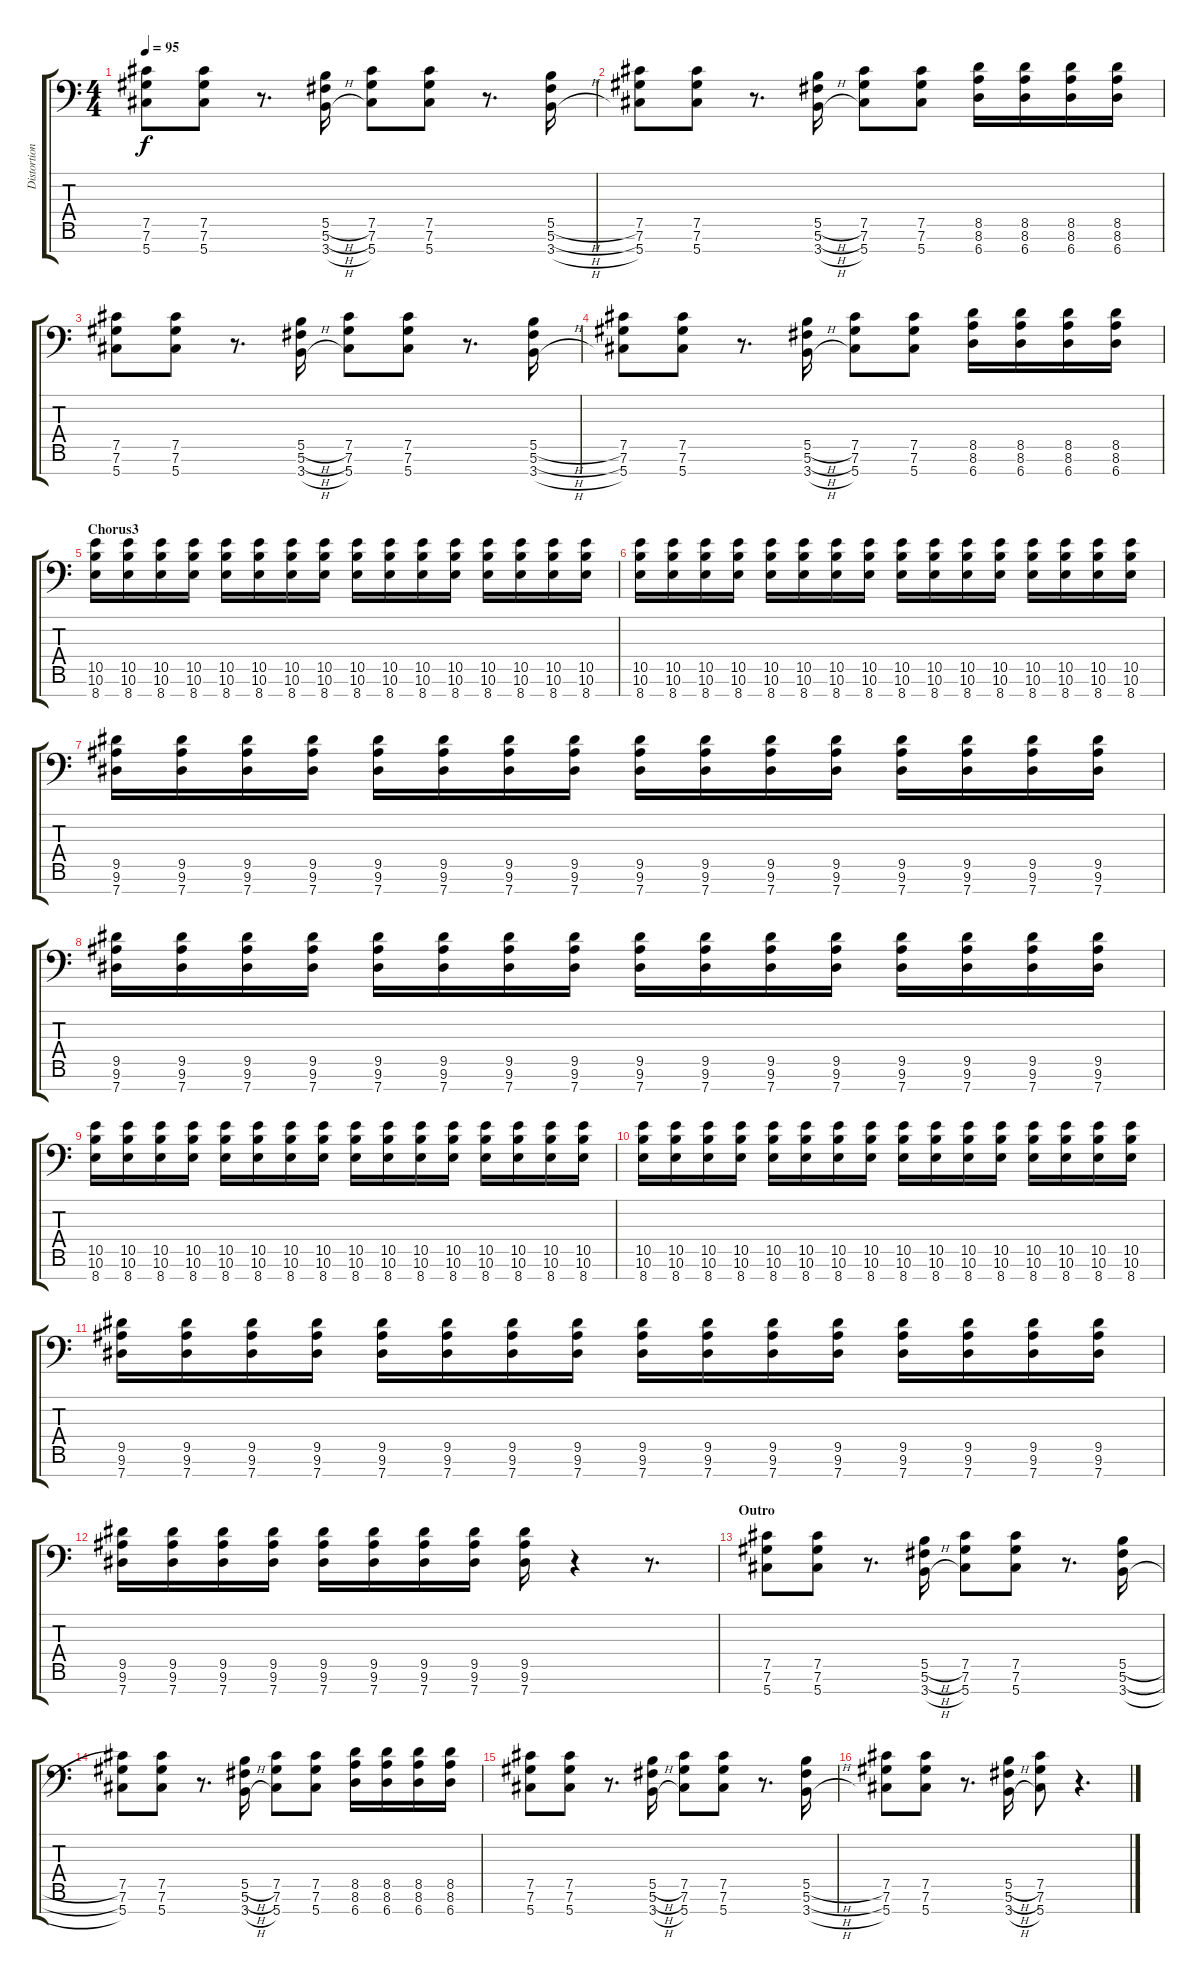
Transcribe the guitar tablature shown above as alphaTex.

\track ("Distortion Guitar1" "Distortion") {instrument distortionguitar}
\staff {score tabs}
\tuning (Db4 Ab3 E3 B2 Gb2 Db2 Ab1) {hide}
\ts (4 4)
\tempo 95
\clef f4
\ks c
(7.5 7.6 5.7).8{dy f} (7.5 7.6 5.7).8 r.8{d} (5.5{h} 5.6{h} 3.7{h}).16 (7.5 7.6 5.7).8 (7.5 7.6 5.7).8 r.8{d} (5.5{h} 5.6{h} 3.7{h}).16 |
(7.5 7.6 5.7).8 (7.5 7.6 5.7).8 r.8{d} (5.5{h} 5.6{h} 3.7{h}).16 (7.5 7.6 5.7).8 (7.5 7.6 5.7).8 (8.5 8.6 6.7).16 (8.5 8.6 6.7).16 (8.5 8.6 6.7).16 (8.5 8.6 6.7).16 |
(7.5 7.6 5.7).8 (7.5 7.6 5.7).8 r.8{d} (5.5{h} 5.6{h} 3.7{h}).16 (7.5 7.6 5.7).8 (7.5 7.6 5.7).8 r.8{d} (5.5{h} 5.6{h} 3.7{h}).16 |
(7.5 7.6 5.7).8 (7.5 7.6 5.7).8 r.8{d} (5.5{h} 5.6{h} 3.7{h}).16 (7.5 7.6 5.7).8 (7.5 7.6 5.7).8 (8.5 8.6 6.7).16 (8.5 8.6 6.7).16 (8.5 8.6 6.7).16 (8.5 8.6 6.7).16 |
\section ("" "Chorus3")
(10.5 10.6 8.7).16 (10.5 10.6 8.7).16 (10.5 10.6 8.7).16 (10.5 10.6 8.7).16 (10.5 10.6 8.7).16 (10.5 10.6 8.7).16 (10.5 10.6 8.7).16 (10.5 10.6 8.7).16 (10.5 10.6 8.7).16 (10.5 10.6 8.7).16 (10.5 10.6 8.7).16 (10.5 10.6 8.7).16 (10.5 10.6 8.7).16 (10.5 10.6 8.7).16 (10.5 10.6 8.7).16 (10.5 10.6 8.7).16 |
(10.5 10.6 8.7).16 (10.5 10.6 8.7).16 (10.5 10.6 8.7).16 (10.5 10.6 8.7).16 (10.5 10.6 8.7).16 (10.5 10.6 8.7).16 (10.5 10.6 8.7).16 (10.5 10.6 8.7).16 (10.5 10.6 8.7).16 (10.5 10.6 8.7).16 (10.5 10.6 8.7).16 (10.5 10.6 8.7).16 (10.5 10.6 8.7).16 (10.5 10.6 8.7).16 (10.5 10.6 8.7).16 (10.5 10.6 8.7).16 |
(9.5 9.6 7.7).16 (9.5 9.6 7.7).16 (9.5 9.6 7.7).16 (9.5 9.6 7.7).16 (9.5 9.6 7.7).16 (9.5 9.6 7.7).16 (9.5 9.6 7.7).16 (9.5 9.6 7.7).16 (9.5 9.6 7.7).16 (9.5 9.6 7.7).16 (9.5 9.6 7.7).16 (9.5 9.6 7.7).16 (9.5 9.6 7.7).16 (9.5 9.6 7.7).16 (9.5 9.6 7.7).16 (9.5 9.6 7.7).16 |
(9.5 9.6 7.7).16 (9.5 9.6 7.7).16 (9.5 9.6 7.7).16 (9.5 9.6 7.7).16 (9.5 9.6 7.7).16 (9.5 9.6 7.7).16 (9.5 9.6 7.7).16 (9.5 9.6 7.7).16 (9.5 9.6 7.7).16 (9.5 9.6 7.7).16 (9.5 9.6 7.7).16 (9.5 9.6 7.7).16 (9.5 9.6 7.7).16 (9.5 9.6 7.7).16 (9.5 9.6 7.7).16 (9.5 9.6 7.7).16 |
(10.5 10.6 8.7).16 (10.5 10.6 8.7).16 (10.5 10.6 8.7).16 (10.5 10.6 8.7).16 (10.5 10.6 8.7).16 (10.5 10.6 8.7).16 (10.5 10.6 8.7).16 (10.5 10.6 8.7).16 (10.5 10.6 8.7).16 (10.5 10.6 8.7).16 (10.5 10.6 8.7).16 (10.5 10.6 8.7).16 (10.5 10.6 8.7).16 (10.5 10.6 8.7).16 (10.5 10.6 8.7).16 (10.5 10.6 8.7).16 |
(10.5 10.6 8.7).16 (10.5 10.6 8.7).16 (10.5 10.6 8.7).16 (10.5 10.6 8.7).16 (10.5 10.6 8.7).16 (10.5 10.6 8.7).16 (10.5 10.6 8.7).16 (10.5 10.6 8.7).16 (10.5 10.6 8.7).16 (10.5 10.6 8.7).16 (10.5 10.6 8.7).16 (10.5 10.6 8.7).16 (10.5 10.6 8.7).16 (10.5 10.6 8.7).16 (10.5 10.6 8.7).16 (10.5 10.6 8.7).16 |
(9.5 9.6 7.7).16 (9.5 9.6 7.7).16 (9.5 9.6 7.7).16 (9.5 9.6 7.7).16 (9.5 9.6 7.7).16 (9.5 9.6 7.7).16 (9.5 9.6 7.7).16 (9.5 9.6 7.7).16 (9.5 9.6 7.7).16 (9.5 9.6 7.7).16 (9.5 9.6 7.7).16 (9.5 9.6 7.7).16 (9.5 9.6 7.7).16 (9.5 9.6 7.7).16 (9.5 9.6 7.7).16 (9.5 9.6 7.7).16 |
(9.5 9.6 7.7).16 (9.5 9.6 7.7).16 (9.5 9.6 7.7).16 (9.5 9.6 7.7).16 (9.5 9.6 7.7).16 (9.5 9.6 7.7).16 (9.5 9.6 7.7).16 (9.5 9.6 7.7).16 (9.5 9.6 7.7).16 r.4 r.8{d} |
\section ("" "Outro")
(7.5 7.6 5.7).8 (7.5 7.6 5.7).8 r.8{d} (5.5{h} 5.6{h} 3.7{h}).16 (7.5 7.6 5.7).8 (7.5 7.6 5.7).8 r.8{d} (5.5{h} 5.6{h} 3.7{h}).16 |
(7.5 7.6 5.7).8 (7.5 7.6 5.7).8 r.8{d} (5.5{h} 5.6{h} 3.7{h}).16 (7.5 7.6 5.7).8 (7.5 7.6 5.7).8 (8.5 8.6 6.7).16 (8.5 8.6 6.7).16 (8.5 8.6 6.7).16 (8.5 8.6 6.7).16 |
(7.5 7.6 5.7).8 (7.5 7.6 5.7).8 r.8{d} (5.5{h} 5.6{h} 3.7{h}).16 (7.5 7.6 5.7).8 (7.5 7.6 5.7).8 r.8{d} (5.5{h} 5.6{h} 3.7{h}).16 |
(7.5 7.6 5.7).8 (7.5 7.6 5.7).8 r.8{d} (5.5{h} 5.6{h} 3.7{h}).16 (7.5 7.6 5.7).8 r.4{d}
